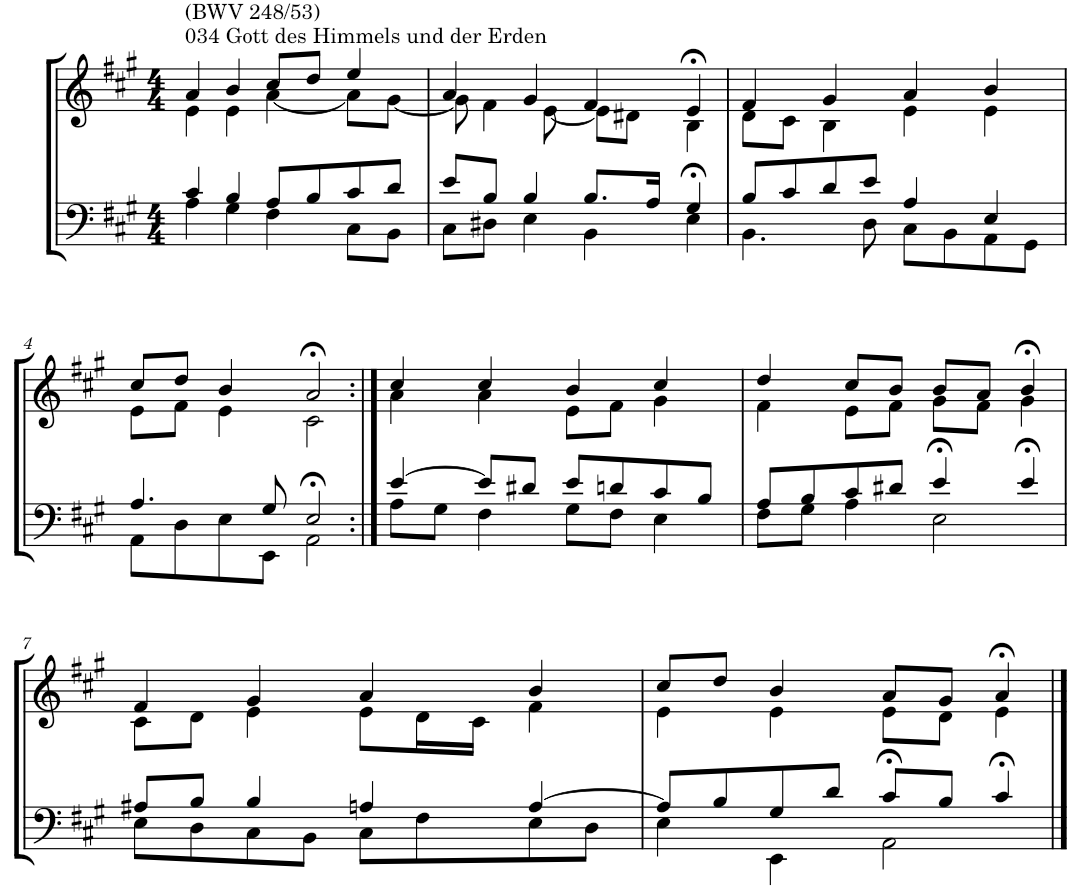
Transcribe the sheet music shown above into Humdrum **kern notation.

**kern	**kern
*part2	*part1
*staff2	*staff1
*I"Tenor/Baß	*I"Sopran/Alt
*clefF4	*clefG2
*k[f#c#g#]	*k[f#c#g#]
*M4/4	*M4/4
=1	=1
*^	*^
!	!	!LO:TX:a:t=034 Gott des Himmels und der Erden	!
!	!	!LO:TX:a:t=(BWV 248/53)	!
4c#/	4A\	4a/	4e\
4B/	4G#\	4b/	4e\
8A/L	4F#\	8cc#/L	[4a\
8B/	.	8dd/J	.
8c#/	8C#\L	4ee/	8a\L]
8d/J	8BB\J	.	[8g#\J
=2	=2	=2	=2
8e/L	8C#\L	4a/	8g#\]
8B/J	8D#X\J	.	4f#\
4B/	4E\	4g#/	.
.	.	.	[8e\
8.B/L	4BB\	4f#/	8e\L]
.	.	.	8d#X\J
16A/Jk	.	.	.
4G#/	4E>\	4e>/	4B\
=3	=3	=3	=3
8B/L	4.BB\	4f#/	8d\L
8c#/	.	.	8c#\J
8d/	.	4g#/	4B\
8e/J	8D\	.	.
4A/	8C#\L	4a/	4e\
.	8BB\	.	.
4E/	8AA\	4b/	4e\
.	8GG#\J	.	.
!!LO:LB:g=z	!!
=4	=4	=4	=4
4.A/	8AA\L	8cc#/L	8e\L
.	8D\	8dd/J	8f#\J
.	8E\	4b/	4e\
8G#/	8EE\J	.	.
2E/	2AA>\	2a>/	2c#\
=5:|!	=5:|!	=5:|!	=5:|!
[4e/	8A\L	4cc#/	4a\
.	8G#\J	.	.
8e/L]	4F#\	4cc#/	4a\
8d#X/J	.	.	.
8e/L	8G#\L	4b/	8e\L
8dn/	8F#\J	.	8f#\J
8c#/	4E\	4cc#/	4g#\
8B/J	.	.	.
=6	=6	=6	=6
8A/L	8F#\L	4dd/	4f#\
8B/	8G#\J	.	.
8c#/	4A\	8cc#/L	8e\L
8d#X/J	.	8b/J	8f#\J
4e/	2E>\	8b/L	8g#\L
.	.	8a/J	8f#\J
4e>/	.	4b>/	4g#\
!!LO:LB:g=z	!!
=7	=7	=7	=7
8A#X/L	8E\L	4f#/	8c#\L
8B/J	8D\	.	8d\J
4B/	8C#\	4g#/	4e\
.	8BB\J	.	.
4An/	8C#\L	4a/	8e\L
.	8F#\	.	16d\L
.	.	.	16c#\JJ
[4A/	8E\	4b/	4f#\
.	8D\J	.	.
=8	=8	=8	=8
8A/L]	4E\	8cc#/L	4e\
8B/	.	8dd/J	.
8G#/	4EE\	4b/	4e\
8d/J	.	.	.
8c#/L	2AA>\	8a/L	8e\L
8B/J	.	8g#/J	8d\J
4c#>/	.	4a>/	4e\
*v	*v	*	*
*	*v	*v
==	==
*-	*-
